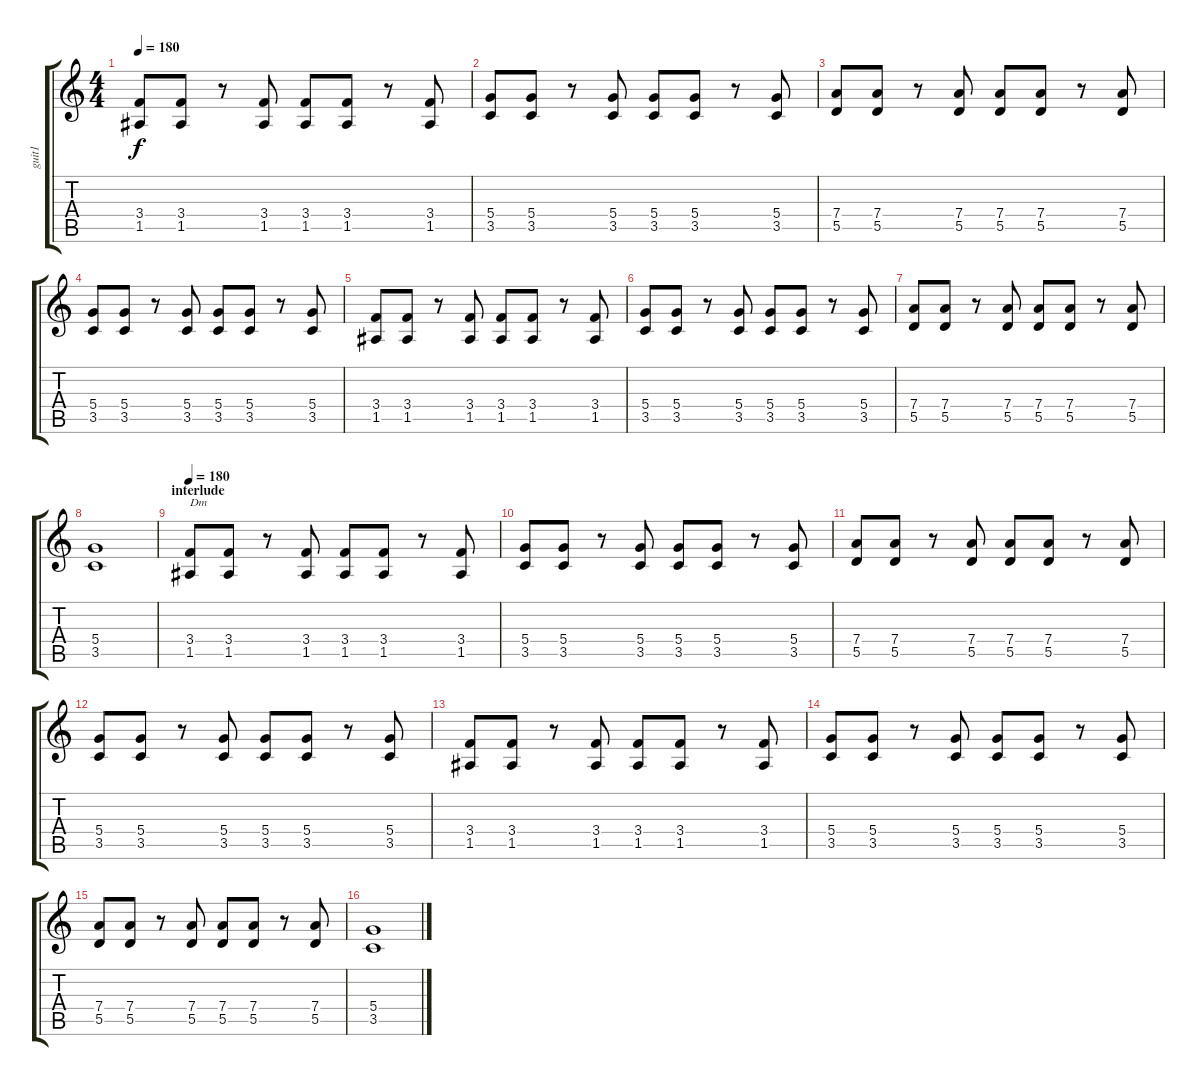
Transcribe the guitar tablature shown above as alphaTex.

\track ("guit1" "guit1") {instrument overdrivenguitar}
\staff {score tabs}
\tuning (E4 B3 G3 D3 A2 E2) {hide}
\ts (4 4)
\tempo 180
\clef g2
\ks c
(3.4 1.5).8{dy f} (3.4 1.5).8 r.8 (3.4 1.5).8 (3.4 1.5).8 (3.4 1.5).8 r.8 (3.4 1.5).8 |
(5.4 3.5).8 (5.4 3.5).8 r.8 (5.4 3.5).8 (5.4 3.5).8 (5.4 3.5).8 r.8 (5.4 3.5).8 |
(7.4 5.5).8 (7.4 5.5).8 r.8 (7.4 5.5).8 (7.4 5.5).8 (7.4 5.5).8 r.8 (7.4 5.5).8 |
(5.4 3.5).8 (5.4 3.5).8 r.8 (5.4 3.5).8 (5.4 3.5).8 (5.4 3.5).8 r.8 (5.4 3.5).8 |
(3.4 1.5).8 (3.4 1.5).8 r.8 (3.4 1.5).8 (3.4 1.5).8 (3.4 1.5).8 r.8 (3.4 1.5).8 |
(5.4 3.5).8 (5.4 3.5).8 r.8 (5.4 3.5).8 (5.4 3.5).8 (5.4 3.5).8 r.8 (5.4 3.5).8 |
(7.4 5.5).8 (7.4 5.5).8 r.8 (7.4 5.5).8 (7.4 5.5).8 (7.4 5.5).8 r.8 (7.4 5.5).8 |
(5.4 3.5).1 |
\section ("" "interlude")
\tempo 180
(3.4 1.5).8{txt "Dm" volume 11 instrument overdrivenguitar} (3.4 1.5).8 r.8 (3.4 1.5).8 (3.4 1.5).8 (3.4 1.5).8 r.8 (3.4 1.5).8 |
(5.4 3.5).8 (5.4 3.5).8 r.8 (5.4 3.5).8 (5.4 3.5).8 (5.4 3.5).8 r.8 (5.4 3.5).8 |
(7.4 5.5).8 (7.4 5.5).8 r.8 (7.4 5.5).8 (7.4 5.5).8 (7.4 5.5).8 r.8 (7.4 5.5).8 |
(5.4 3.5).8 (5.4 3.5).8 r.8 (5.4 3.5).8 (5.4 3.5).8 (5.4 3.5).8 r.8 (5.4 3.5).8 |
(3.4 1.5).8 (3.4 1.5).8 r.8 (3.4 1.5).8 (3.4 1.5).8 (3.4 1.5).8 r.8 (3.4 1.5).8 |
(5.4 3.5).8 (5.4 3.5).8 r.8 (5.4 3.5).8 (5.4 3.5).8 (5.4 3.5).8 r.8 (5.4 3.5).8 |
(7.4 5.5).8 (7.4 5.5).8 r.8 (7.4 5.5).8 (7.4 5.5).8 (7.4 5.5).8 r.8 (7.4 5.5).8 |
(5.4 3.5).1
